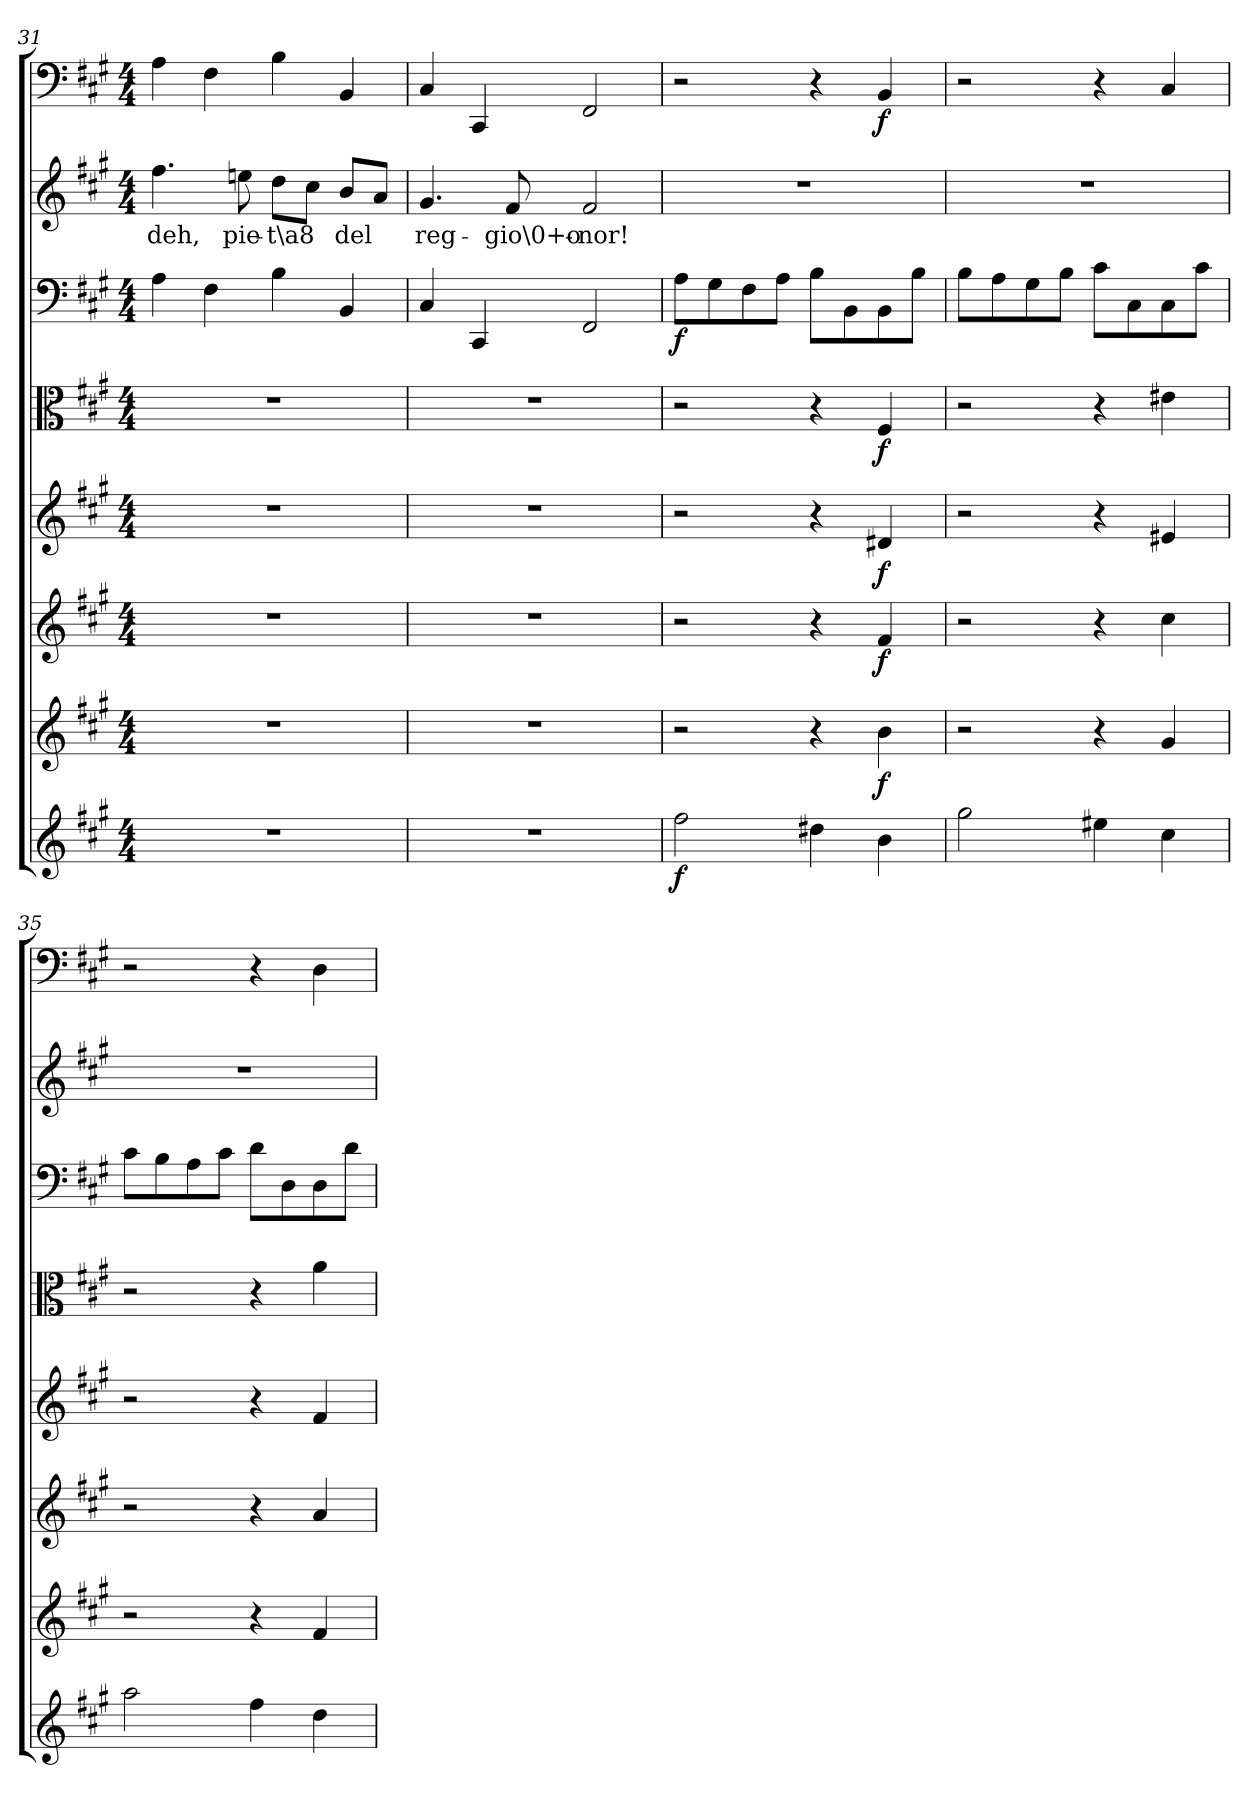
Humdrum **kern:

**kern	**dynam	**kern	**dynam	**kern	**dynam	**kern	**dynam	**kern	**dynam	**kern	**dynam	**kern	**text	**kern	**dynam
*part8	*part8	*part7	*part7	*part6	*part6	*part5	*part5	*part4	*part4	*part3	*part3	*part2	*part2	*part1	*part1
*staff8	*staff8	*staff7	*staff7	*staff6	*staff6	*staff5	*staff5	*staff4	*staff4	*staff3	*staff3	*staff2	*staff2	*staff1	*staff1
*clefG2	*	*clefG2	*	*clefG2	*	*clefG2	*	*clefC3	*	*clefF4	*	*clefG2	*	*clefF4	*
*k[f#c#g#]	*	*k[f#c#g#]	*	*k[f#c#g#]	*	*k[f#c#g#]	*	*k[f#c#g#]	*	*k[f#c#g#]	*	*k[f#c#g#]	*	*k[f#c#g#]	*
*f#:	*	*f#:	*	*f#:	*	*f#:	*	*f#:	*	*f#:	*	*f#:	*	*f#:	*
*M4/4	*	*M4/4	*	*M4/4	*	*M4/4	*	*M4/4	*	*M4/4	*	*M4/4	*	*M4/4	*
=31	=31	=31	=31	=31	=31	=31	=31	=31	=31	=31	=31	=31	=31	=31	=31
1r	.	1r	.	1r	.	1r	.	1r	.	4A\	.	4.ff#\	deh,	4A\	.
.	.	.	.	.	.	.	.	.	.	4F#\	.	.	.	4F#\	.
.	.	.	.	.	.	.	.	.	.	.	.	8een\	pie-	.	.
.	.	.	.	.	.	.	.	.	.	4B\	.	8dd\L	-t\a8	4B\	.
.	.	.	.	.	.	.	.	.	.	.	.	8cc#\J	.	.	.
.	.	.	.	.	.	.	.	.	.	4BB/	.	8b/L	del	4BB/	.
.	.	.	.	.	.	.	.	.	.	.	.	8a/J	.	.	.
=32	=32	=32	=32	=32	=32	=32	=32	=32	=32	=32	=32	=32	=32	=32	=32
1r	.	1r	.	1r	.	1r	.	1r	.	4C#/	.	4.g#/	reg-	4C#/	.
.	.	.	.	.	.	.	.	.	.	4CC#/	.	.	.	4CC#/	.
.	.	.	.	.	.	.	.	.	.	.	.	8f#/	-gio\0+o-	.	.
.	.	.	.	.	.	.	.	.	.	2FF#/	.	2f#/	-nor!	2FF#/	.
=33	=33	=33	=33	=33	=33	=33	=33	=33	=33	=33	=33	=33	=33	=33	=33
2ff#\	f	2r	.	2r	.	2r	.	2r	.	8A\L	f	1r	.	2r	.
.	.	.	.	.	.	.	.	.	.	8G#\	.	.	.	.	.
.	.	.	.	.	.	.	.	.	.	8F#\	.	.	.	.	.
.	.	.	.	.	.	.	.	.	.	8A\J	.	.	.	.	.
4dd#X\	.	4r	.	4r	.	4r	.	4r	.	8B\L	.	.	.	4r	.
.	.	.	.	.	.	.	.	.	.	8BB\	.	.	.	.	.
4b\	.	4b\	f	4f#/	f	4d#X/	f	4F#/	f	8BB\	.	.	.	4BB/	f
.	.	.	.	.	.	.	.	.	.	8B\J	.	.	.	.	.
=34	=34	=34	=34	=34	=34	=34	=34	=34	=34	=34	=34	=34	=34	=34	=34
2gg#\	.	2r	.	2r	.	2r	.	2r	.	8B\L	.	1r	.	2r	.
.	.	.	.	.	.	.	.	.	.	8A\	.	.	.	.	.
.	.	.	.	.	.	.	.	.	.	8G#\	.	.	.	.	.
.	.	.	.	.	.	.	.	.	.	8B\J	.	.	.	.	.
4ee#X\	.	4r	.	4r	.	4r	.	4r	.	8c#\L	.	.	.	4r	.
.	.	.	.	.	.	.	.	.	.	8C#\	.	.	.	.	.
4cc#\	.	4g#/	.	4cc#\	.	4e#X/	.	4e#X\	.	8C#\	.	.	.	4C#/	.
.	.	.	.	.	.	.	.	.	.	8c#\J	.	.	.	.	.
=35	=35	=35	=35	=35	=35	=35	=35	=35	=35	=35	=35	=35	=35	=35	=35
2aa\	.	2r	.	2r	.	2r	.	2r	.	8c#\L	.	1r	.	2r	.
.	.	.	.	.	.	.	.	.	.	8B\	.	.	.	.	.
.	.	.	.	.	.	.	.	.	.	8A\	.	.	.	.	.
.	.	.	.	.	.	.	.	.	.	8c#\J	.	.	.	.	.
4ff#\	.	4r	.	4r	.	4r	.	4r	.	8d\L	.	.	.	4r	.
.	.	.	.	.	.	.	.	.	.	8D\	.	.	.	.	.
4dd\	.	4f#/	.	4a/	.	4f#/	.	4a\	.	8D\	.	.	.	4D\	.
.	.	.	.	.	.	.	.	.	.	8d\J	.	.	.	.	.
=	=	=	=	=	=	=	=	=	=	=	=	=	=	=	=
*-	*-	*-	*-	*-	*-	*-	*-	*-	*-	*-	*-	*-	*-	*-	*-
